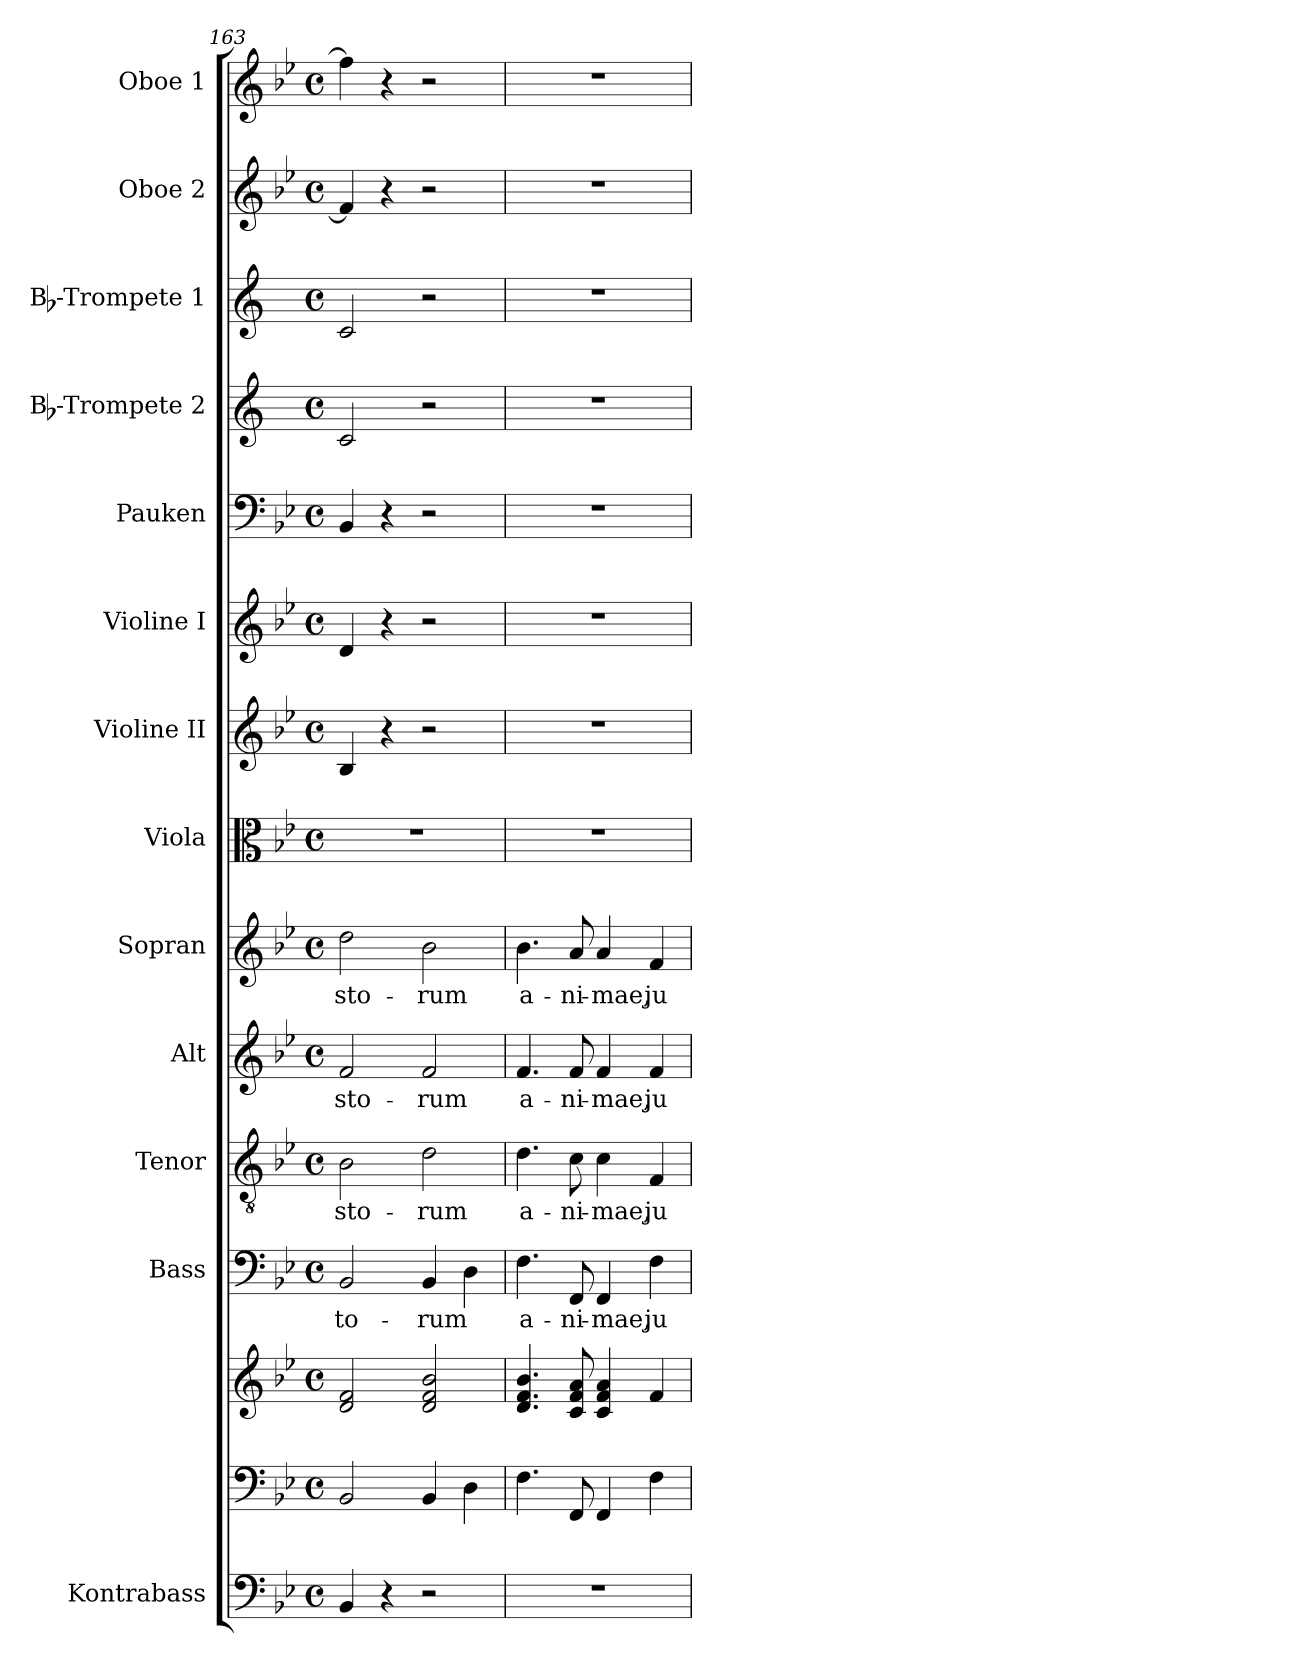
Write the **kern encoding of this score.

**kern	**kern	**kern	**kern	**text	**kern	**text	**kern	**text	**kern	**text	**kern	**kern	**kern	**kern	**kern	**kern	**kern	**kern
*part14	*part13	*part13	*part12	*part12	*part11	*part11	*part10	*part10	*part9	*part9	*part8	*part7	*part6	*part5	*part4	*part3	*part2	*part1
*staff15	*staff14	*staff13	*staff12	*staff12	*staff11	*staff11	*staff10	*staff10	*staff9	*staff9	*staff8	*staff7	*staff6	*staff5	*staff4	*staff3	*staff2	*staff1
*I"Kontrabass	*	*	*I"Bass	*	*I"Tenor	*	*I"Alt	*	*I"Sopran	*	*I"Viola	*I"Violine II	*I"Violine I	*I"Pauken	*I"Bb-Trompete 2	*I"Bb-Trompete 1	*I"Oboe 2	*I"Oboe 1
*I'Kb.	*	*	*I'B.	*	*I'T.	*	*I'A.	*	*I'S.	*	*I'Vla.	*I'Vl. II	*I'Vl. I	*I'Pk.	*I'Bb Trp. 2	*I'Bb Trp. 1	*I'Ob. 2	*I'Ob. 1
*clefF4	*clefF4	*clefG2	*clefF4	*	*clefGv2	*	*clefG2	*	*clefG2	*	*clefC3	*clefG2	*clefG2	*clefF4	*clefG2	*clefG2	*clefG2	*clefG2
*ITrd7c12	*	*	*	*	*	*	*	*	*	*	*	*	*	*	*ITrd1c2	*ITrd1c2	*	*
*k[b-e-]	*k[b-e-]	*k[b-e-]	*k[b-e-]	*	*k[b-e-]	*	*k[b-e-]	*	*k[b-e-]	*	*k[b-e-]	*k[b-e-]	*k[b-e-]	*k[b-e-]	*k[b-e-]	*k[b-e-]	*k[b-e-]	*k[b-e-]
*B-:	*B-:	*B-:	*B-:	*	*B-:	*	*B-:	*	*B-:	*	*B-:	*B-:	*B-:	*B-:	*B-:	*B-:	*B-:	*B-:
*M4/4	*M4/4	*M4/4	*M4/4	*	*M4/4	*	*M4/4	*	*M4/4	*	*M4/4	*M4/4	*M4/4	*M4/4	*M4/4	*M4/4	*M4/4	*M4/4
*met(c)	*met(c)	*met(c)	*met(c)	*	*met(c)	*	*met(c)	*	*met(c)	*	*met(c)	*met(c)	*met(c)	*met(c)	*met(c)	*met(c)	*met(c)	*met(c)
=163	=163	=163	=163	=163	=163	=163	=163	=163	=163	=163	=163	=163	=163	=163	=163	=163	=163	=163
!	!	!	!	!LO:LY:b	!	!LO:LY:b	!	!LO:LY:b	!	!LO:LY:b	!	!	!	!	!	!	!	!
4BBB-/	2BB-/	2d/ 2f/	2BB-/	-to-	2B-\	-sto-	2f/	-sto-	2dd\	-sto-	1r	4B-/	4d/	4BB-/	2B-/	2B-/	4f/]	4ff\]
4r	.	.	.	.	.	.	.	.	.	.	.	4r	4r	4r	.	.	4r	4r
!	!	!	!	!LO:LY:b	!	!LO:LY:b	!	!LO:LY:b	!	!LO:LY:b	!	!	!	!	!	!	!	!
2r	4BB-/	2d/ 2f/ 2b-/	4BB-/	-rum	2d\	-rum	2f/	-rum	2b-\	-rum	.	2r	2r	2r	2r	2r	2r	2r
.	4D\	.	4D\	.	.	.	.	.	.	.	.	.	.	.	.	.	.	.
=164	=164	=164	=164	=164	=164	=164	=164	=164	=164	=164	=164	=164	=164	=164	=164	=164	=164	=164
!	!	!	!	!LO:LY:b	!	!LO:LY:b	!	!LO:LY:b	!	!LO:LY:b	!	!	!	!	!	!	!	!
1r	4.F\	4.d/ 4.f/ 4.b-/	4.F\	a-	4.d\	a-	4.f/	a-	4.b-\	a-	1r	1r	1r	1r	1r	1r	1r	1r
!	!	!	!	!LO:LY:b	!	!LO:LY:b	!	!LO:LY:b	!	!LO:LY:b	!	!	!	!	!	!	!	!
.	8FF/	8c/ 8f/ 8a/	8FF/	-ni-	8c\	-ni-	8f/	-ni-	8a/	-ni-	.	.	.	.	.	.	.	.
!	!	!	!	!LO:LY:b	!	!LO:LY:b	!	!LO:LY:b	!	!LO:LY:b	!	!	!	!	!	!	!	!
.	4FF/	4c/ 4f/ 4a/	4FF/	-mae,	4c\	-mae,	4f/	-mae,	4a/	-mae,	.	.	.	.	.	.	.	.
!	!	!	!	!LO:LY:b	!	!LO:LY:b	!	!LO:LY:b	!	!LO:LY:b	!	!	!	!	!	!	!	!
.	4F\	4f/	4F\	ju-	4F/	ju-	4f/	ju-	4f/	ju-	.	.	.	.	.	.	.	.
=	=	=	=	=	=	=	=	=	=	=	=	=	=	=	=	=	=	=
*-	*-	*-	*-	*-	*-	*-	*-	*-	*-	*-	*-	*-	*-	*-	*-	*-	*-	*-
